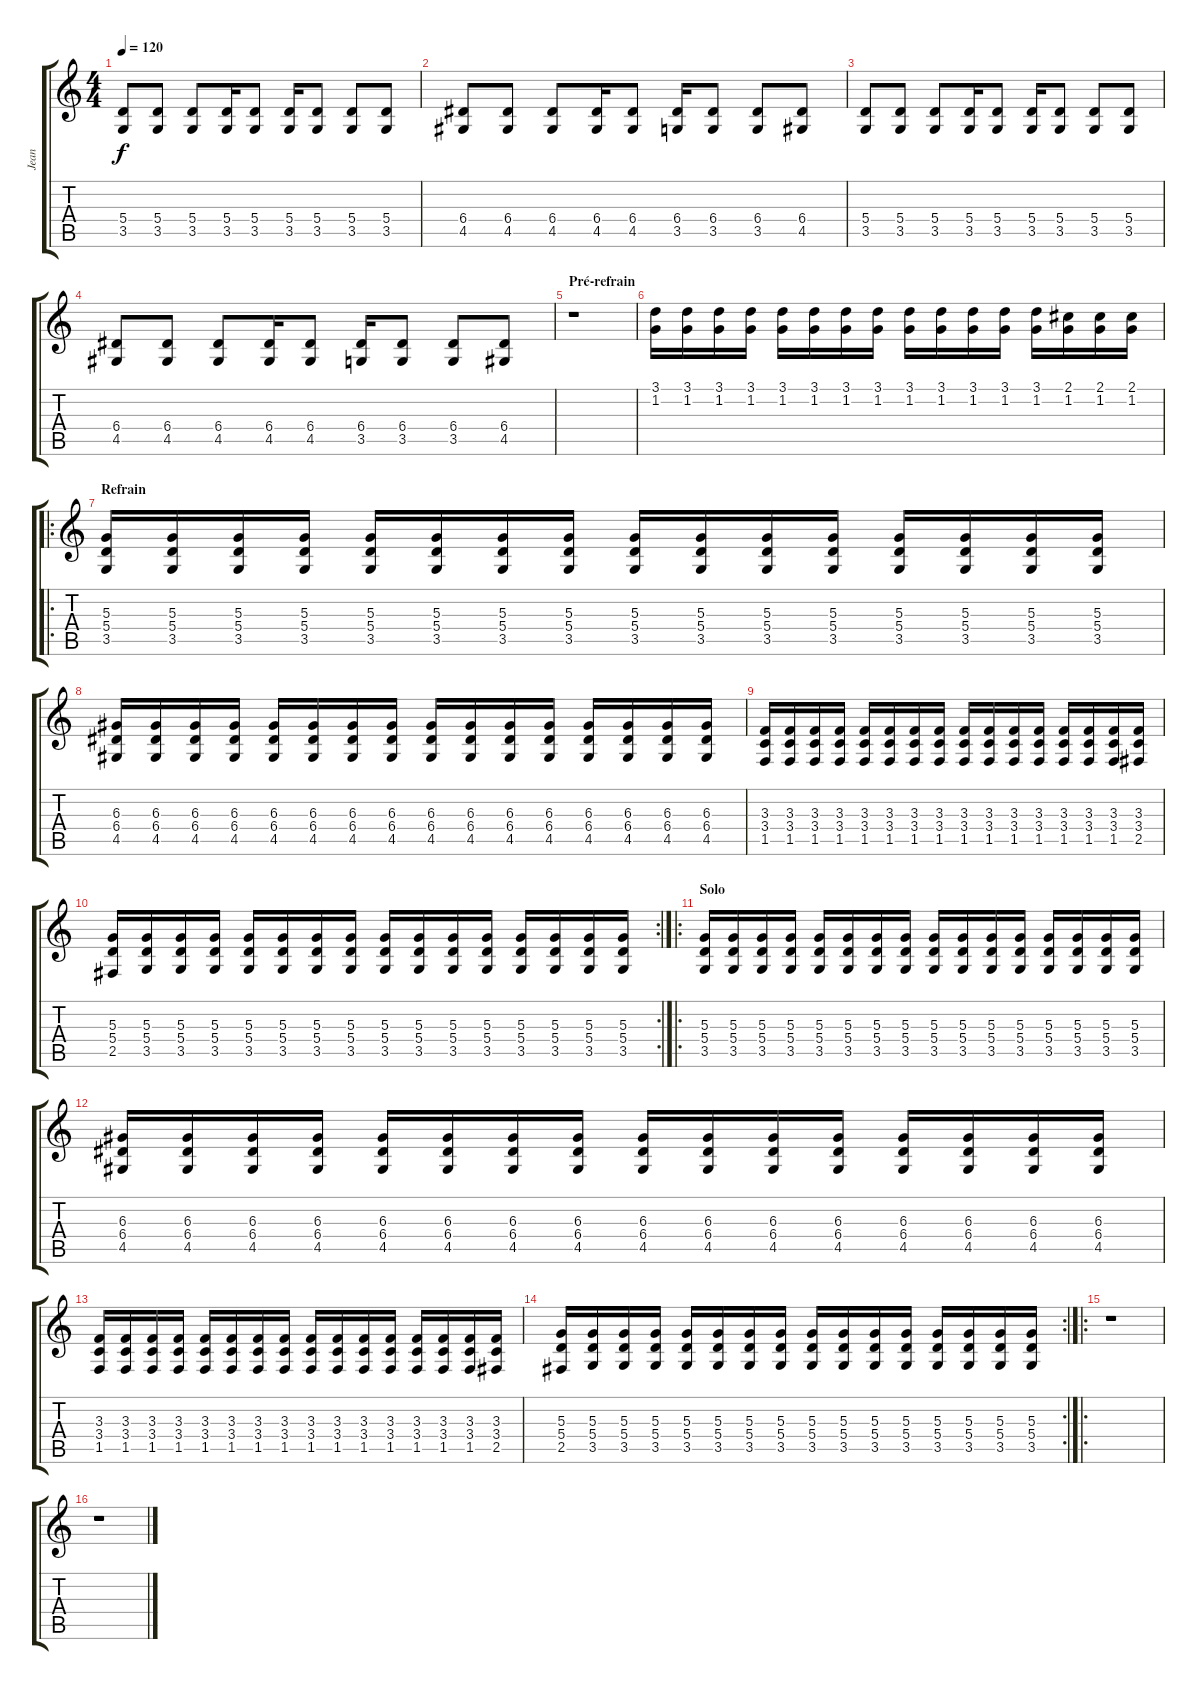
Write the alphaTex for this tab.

\track ("Jean" "Jean") {instrument electricguitarclean}
\staff {score tabs}
\tuning (B3 Gb3 D3 A2 E2 B1) {hide}
\ts (4 4)
\tempo 120
\clef g2
\ks c
(5.4 3.5).8{dy f} (5.4 3.5).8 (5.4 3.5).8 (5.4 3.5).16 (5.4 3.5).8 (5.4 3.5).16 (5.4 3.5).8 (5.4 3.5).8 (5.4 3.5).8 |
(6.4 4.5).8 (6.4 4.5).8 (6.4 4.5).8 (6.4 4.5).16 (6.4 4.5).8 (6.4 3.5).16 (6.4 3.5).8 (6.4 3.5).8 (6.4 4.5).8 |
(5.4 3.5).8 (5.4 3.5).8 (5.4 3.5).8 (5.4 3.5).16 (5.4 3.5).8 (5.4 3.5).16 (5.4 3.5).8 (5.4 3.5).8 (5.4 3.5).8 |
(6.4 4.5).8 (6.4 4.5).8 (6.4 4.5).8 (6.4 4.5).16 (6.4 4.5).8 (6.4 3.5).16 (6.4 3.5).8 (6.4 3.5).8 (6.4 4.5).8 |
\section ("" "Pré-refrain")
r.1 |
(3.1 1.2).16{instrument distortionguitar} (3.1 1.2).16 (3.1 1.2).16 (3.1 1.2).16 (3.1 1.2).16 (3.1 1.2).16 (3.1 1.2).16 (3.1 1.2).16 (3.1 1.2).16 (3.1 1.2).16 (3.1 1.2).16 (3.1 1.2).16 (3.1 1.2).16 (2.1 1.2).16 (2.1 1.2).16 (2.1 1.2).16 |
\ro
\section ("" "Refrain")
(5.3 5.4 3.5).16{instrument distortionguitar} (5.3 5.4 3.5).16 (5.3 5.4 3.5).16 (5.3 5.4 3.5).16 (5.3 5.4 3.5).16 (5.3 5.4 3.5).16 (5.3 5.4 3.5).16 (5.3 5.4 3.5).16 (5.3 5.4 3.5).16 (5.3 5.4 3.5).16 (5.3 5.4 3.5).16 (5.3 5.4 3.5).16 (5.3 5.4 3.5).16 (5.3 5.4 3.5).16 (5.3 5.4 3.5).16 (5.3 5.4 3.5).16 |
(6.3 6.4 4.5).16 (6.3 6.4 4.5).16 (6.3 6.4 4.5).16 (6.3 6.4 4.5).16 (6.3 6.4 4.5).16 (6.3 6.4 4.5).16 (6.3 6.4 4.5).16 (6.3 6.4 4.5).16 (6.3 6.4 4.5).16 (6.3 6.4 4.5).16 (6.3 6.4 4.5).16 (6.3 6.4 4.5).16 (6.3 6.4 4.5).16 (6.3 6.4 4.5).16 (6.3 6.4 4.5).16 (6.3 6.4 4.5).16 |
(3.3 3.4 1.5).16 (3.3 3.4 1.5).16 (3.3 3.4 1.5).16 (3.3 3.4 1.5).16 (3.3 3.4 1.5).16 (3.3 3.4 1.5).16 (3.3 3.4 1.5).16 (3.3 3.4 1.5).16 (3.3 3.4 1.5).16 (3.3 3.4 1.5).16 (3.3 3.4 1.5).16 (3.3 3.4 1.5).16 (3.3 3.4 1.5).16 (3.3 3.4 1.5).16 (3.3 3.4 1.5).16 (3.3 3.4 2.5).16 |
\rc 2
(5.3 5.4 2.5).16 (5.3 5.4 3.5).16 (5.3 5.4 3.5).16 (5.3 5.4 3.5).16 (5.3 5.4 3.5).16 (5.3 5.4 3.5).16 (5.3 5.4 3.5).16 (5.3 5.4 3.5).16 (5.3 5.4 3.5).16 (5.3 5.4 3.5).16 (5.3 5.4 3.5).16 (5.3 5.4 3.5).16 (5.3 5.4 3.5).16 (5.3 5.4 3.5).16 (5.3 5.4 3.5).16 (5.3 5.4 3.5).16 |
\ro
\section ("" "Solo")
(5.3 5.4 3.5).16{instrument distortionguitar} (5.3 5.4 3.5).16 (5.3 5.4 3.5).16 (5.3 5.4 3.5).16 (5.3 5.4 3.5).16 (5.3 5.4 3.5).16 (5.3 5.4 3.5).16 (5.3 5.4 3.5).16 (5.3 5.4 3.5).16 (5.3 5.4 3.5).16 (5.3 5.4 3.5).16 (5.3 5.4 3.5).16 (5.3 5.4 3.5).16 (5.3 5.4 3.5).16 (5.3 5.4 3.5).16 (5.3 5.4 3.5).16 |
(6.3 6.4 4.5).16 (6.3 6.4 4.5).16 (6.3 6.4 4.5).16 (6.3 6.4 4.5).16 (6.3 6.4 4.5).16 (6.3 6.4 4.5).16 (6.3 6.4 4.5).16 (6.3 6.4 4.5).16 (6.3 6.4 4.5).16 (6.3 6.4 4.5).16 (6.3 6.4 4.5).16 (6.3 6.4 4.5).16 (6.3 6.4 4.5).16 (6.3 6.4 4.5).16 (6.3 6.4 4.5).16 (6.3 6.4 4.5).16 |
(3.3 3.4 1.5).16 (3.3 3.4 1.5).16 (3.3 3.4 1.5).16 (3.3 3.4 1.5).16 (3.3 3.4 1.5).16 (3.3 3.4 1.5).16 (3.3 3.4 1.5).16 (3.3 3.4 1.5).16 (3.3 3.4 1.5).16 (3.3 3.4 1.5).16 (3.3 3.4 1.5).16 (3.3 3.4 1.5).16 (3.3 3.4 1.5).16 (3.3 3.4 1.5).16 (3.3 3.4 1.5).16 (3.3 3.4 2.5).16 |
\rc 2
(5.3 5.4 2.5).16 (5.3 5.4 3.5).16 (5.3 5.4 3.5).16 (5.3 5.4 3.5).16 (5.3 5.4 3.5).16 (5.3 5.4 3.5).16 (5.3 5.4 3.5).16 (5.3 5.4 3.5).16 (5.3 5.4 3.5).16 (5.3 5.4 3.5).16 (5.3 5.4 3.5).16 (5.3 5.4 3.5).16 (5.3 5.4 3.5).16 (5.3 5.4 3.5).16 (5.3 5.4 3.5).16 (5.3 5.4 3.5).16 |
\ro
r.1 |
r.1
